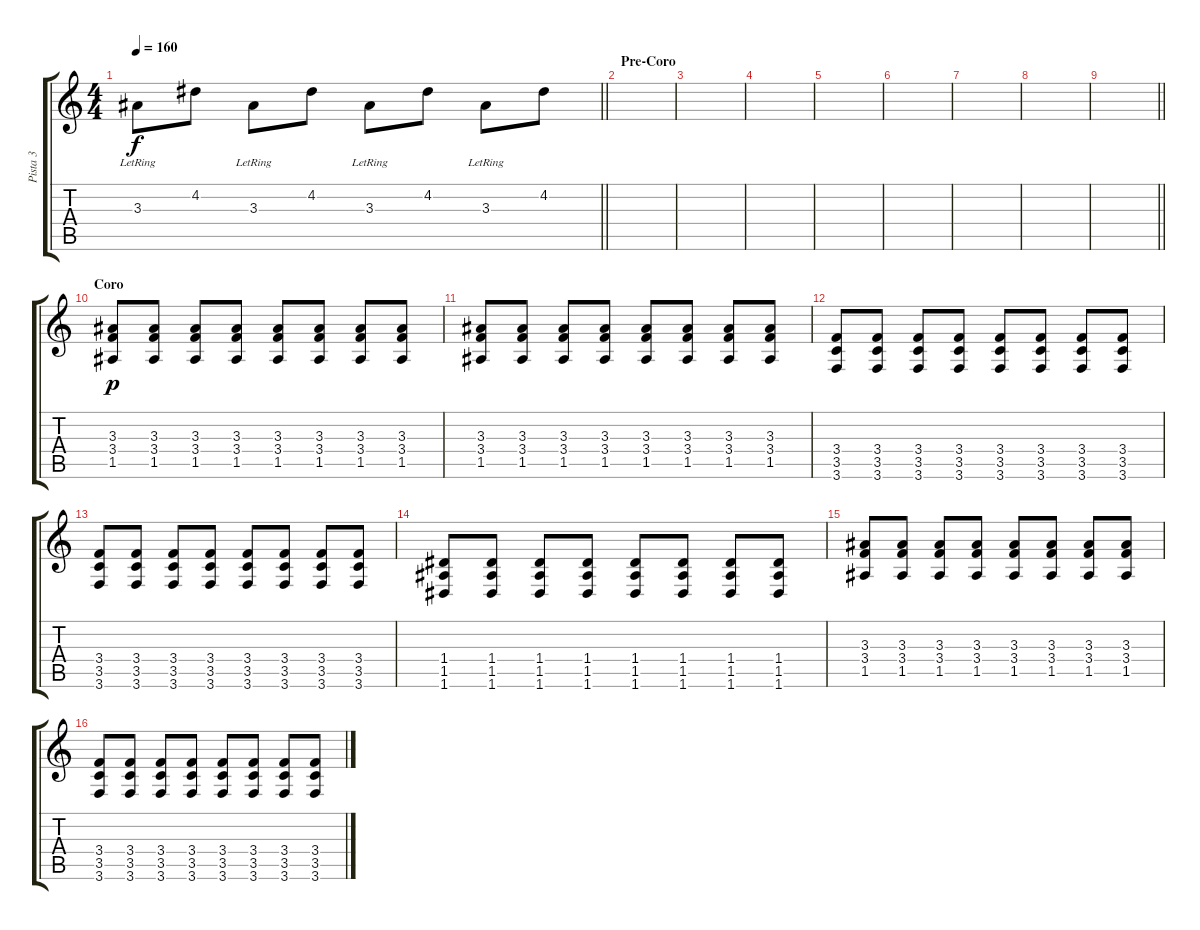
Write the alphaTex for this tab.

\track ("Pista 3" "Pista 3") {instrument overdrivenguitar}
\staff {score tabs}
\tuning (E4 B3 G3 D3 A2 D2) {hide}
\ts (4 4)
\tempo 160
\clef g2
\barLineRight lightlight
\ks c
3.3{lr}.8{dy f} 4.2.8 3.3{lr}.8 4.2.8 3.3{lr}.8 4.2.8 3.3{lr}.8 4.2.8 |
\section ("" "Pre-Coro")
|
|
|
|
|
|
|
\barLineRight lightlight
|
\section ("" "Coro")
(3.3 3.4 1.5).8{dy p instrument overdrivenguitar} (3.3 3.4 1.5).8 (3.3 3.4 1.5).8 (3.3 3.4 1.5).8 (3.3 3.4 1.5).8 (3.3 3.4 1.5).8 (3.3 3.4 1.5).8 (3.3 3.4 1.5).8 |
(3.3 3.4 1.5).8 (3.3 3.4 1.5).8 (3.3 3.4 1.5).8 (3.3 3.4 1.5).8 (3.3 3.4 1.5).8 (3.3 3.4 1.5).8 (3.3 3.4 1.5).8 (3.3 3.4 1.5).8 |
(3.4 3.5 3.6).8 (3.4 3.5 3.6).8 (3.4 3.5 3.6).8 (3.4 3.5 3.6).8 (3.4 3.5 3.6).8 (3.4 3.5 3.6).8 (3.4 3.5 3.6).8 (3.4 3.5 3.6).8 |
(3.4 3.5 3.6).8 (3.4 3.5 3.6).8 (3.4 3.5 3.6).8 (3.4 3.5 3.6).8 (3.4 3.5 3.6).8 (3.4 3.5 3.6).8 (3.4 3.5 3.6).8 (3.4 3.5 3.6).8 |
(1.4 1.5 1.6).8 (1.4 1.5 1.6).8 (1.4 1.5 1.6).8 (1.4 1.5 1.6).8 (1.4 1.5 1.6).8 (1.4 1.5 1.6).8 (1.4 1.5 1.6).8 (1.4 1.5 1.6).8 |
(3.3 3.4 1.5).8 (3.3 3.4 1.5).8 (3.3 3.4 1.5).8 (3.3 3.4 1.5).8 (3.3 3.4 1.5).8 (3.3 3.4 1.5).8 (3.3 3.4 1.5).8 (3.3 3.4 1.5).8 |
(3.4 3.5 3.6).8 (3.4 3.5 3.6).8 (3.4 3.5 3.6).8 (3.4 3.5 3.6).8 (3.4 3.5 3.6).8 (3.4 3.5 3.6).8 (3.4 3.5 3.6).8 (3.4 3.5 3.6).8
